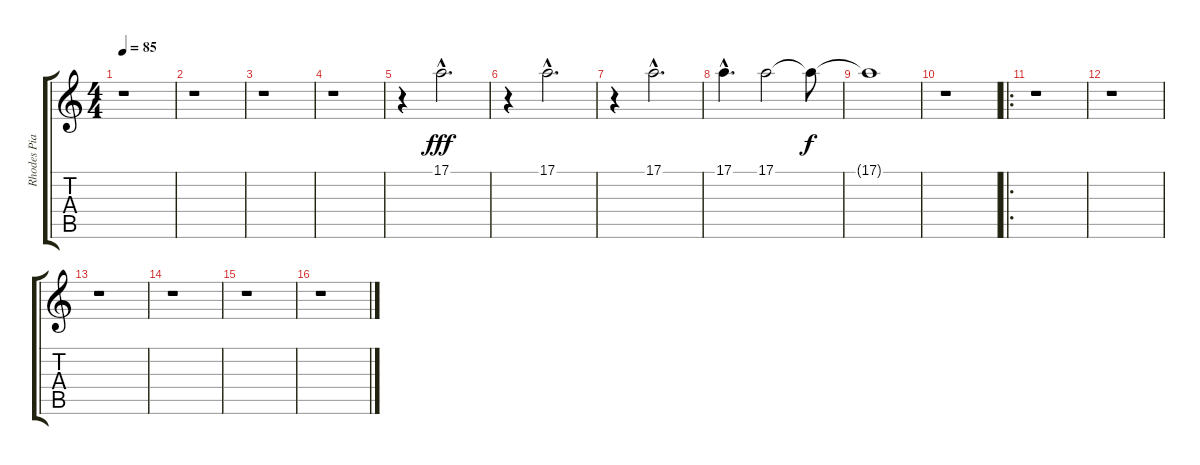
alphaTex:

\track ("Rhodes Piano 1" "Rhodes Pia") {instrument electricpiano1}
\staff {score tabs}
\tuning (E4 B3 G3 D3 A2 E2) {hide}
\ts (4 4)
\tempo 85
\clef g2
\ks c
r.1{dy fff instrument electricpiano1} |
r.1 |
r.1 |
r.1 |
r.4 17.1{hac}.2{d} |
r.4 17.1{hac}.2{d} |
r.4 17.1{hac}.2{d} |
17.1{hac}.4{d} 17.1.2 17.1{t}.8{dy f} |
17.1{t}.1 |
r.1 |
\ro
r.1 |
r.1 |
r.1 |
r.1 |
r.1 |
r.1
